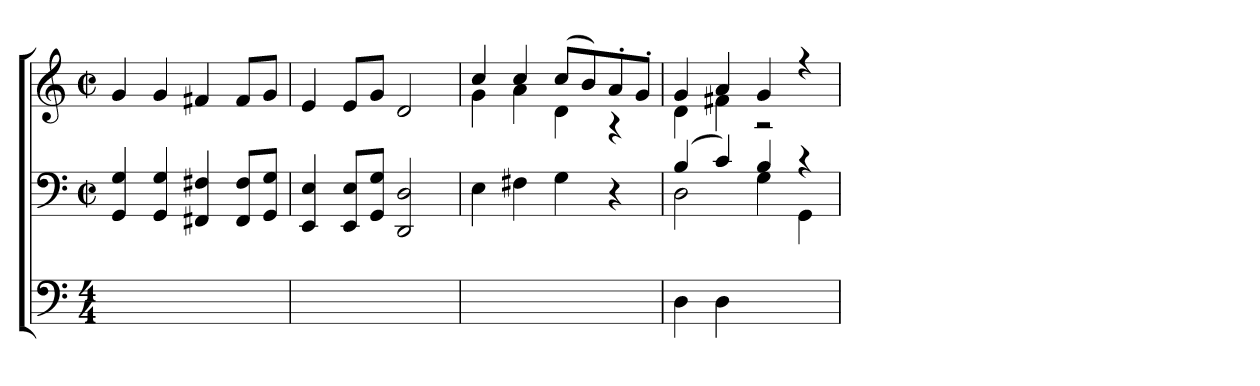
**kern	**kern	**kern
*part3	*part2	*part1
*staff3	*staff2	*staff1
*	*clefF4	*clefG2
*M4/4	*M2/2	*M2/2
*	*met(c|)	*met(c|)
=	=	=
1ryy	4GG 4G	4g
.	4GG 4G	4g
.	4FF#X 4F#X	4f#X
.	8FF# 8F#L	8f#L
.	8GG 8GJ	8gJ
=	=	=
1ryy	4EE 4E	4e
.	8EE 8EL	8eL
.	8GG 8GJ	8gJ
.	2DD 2D	2d
=	=	=
*	*	*^
1ryy	4E	4cc	4g
.	4F#X	4cc	4a
.	4G	(8ccL	4d
.	.	8b)	.
.	4r	8a'	4r
.	.	8g'J	.
=	=	=	=
*	*^	*	*
4D	(4B	2D	4g	4d
4D	4c)	.	4a	4f#X
2ryy	4B	4G	4g	2r
.	4r	4GG	4r	.
*	*v	*v	*	*
*	*	*v	*v
=	=	=
*-	*-	*-
